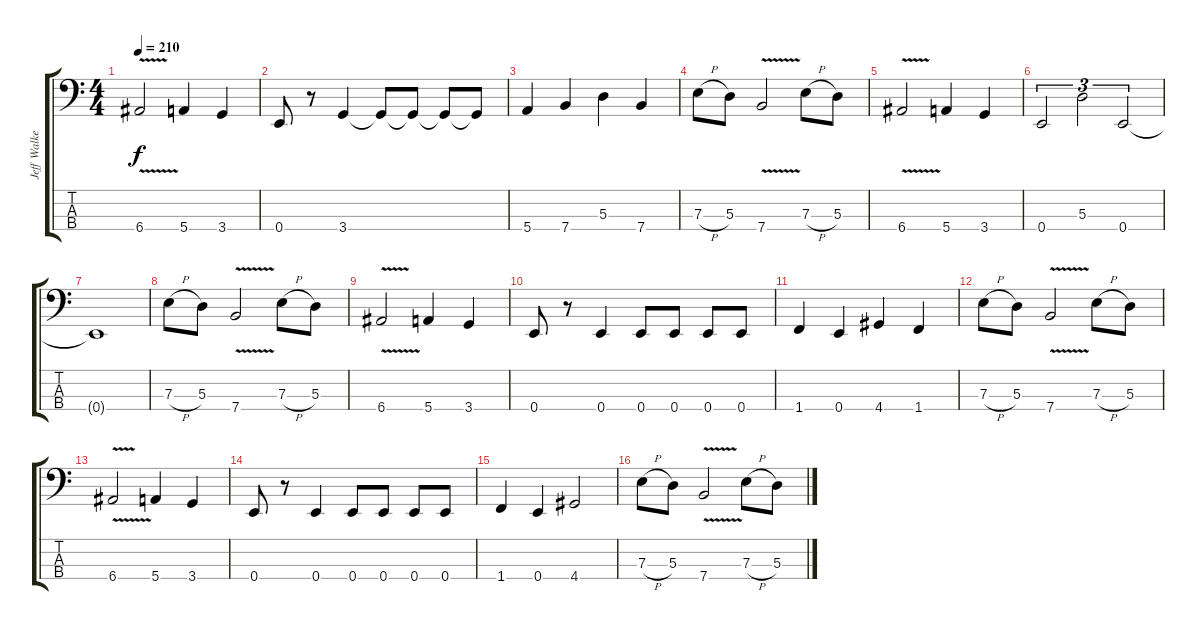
\track ("Jeff Walker" "Jeff Walke") {instrument electricbassfinger}
\staff {score tabs}
\tuning (G2 D2 A1 E1) {hide}
\ts (4 4)
\tempo 210
\clef f4
\ks c
6.4{v}.2{dy f} 5.4.4 3.4.4 |
0.4.8 r.8 3.4.4 3.4{t}.8 3.4{t}.8 3.4{t}.8 3.4{t}.8 |
5.4.4 7.4.4 5.3.4 7.4.4 |
7.3{h}.8 5.3.8 7.4{v}.2 7.3{h}.8 5.3.8 |
6.4{v}.2 5.4.4 3.4.4 |
0.4.2{tu (3 2)} 5.3.2{tu (3 2)} 0.4.2{tu (3 2)} |
0.4{t}.1 |
7.3{h}.8 5.3.8 7.4{v}.2 7.3{h}.8 5.3.8 |
6.4{v}.2 5.4.4 3.4.4 |
0.4.8 r.8 0.4.4 0.4.8 0.4.8 0.4.8 0.4.8 |
1.4.4 0.4.4 4.4.4 1.4.4 |
7.3{h}.8 5.3.8 7.4{v}.2 7.3{h}.8 5.3.8 |
6.4{v}.2 5.4.4 3.4.4 |
0.4.8 r.8 0.4.4 0.4.8 0.4.8 0.4.8 0.4.8 |
1.4.4 0.4.4 4.4.2 |
7.3{h}.8 5.3.8 7.4{v}.2 7.3{h}.8 5.3.8
